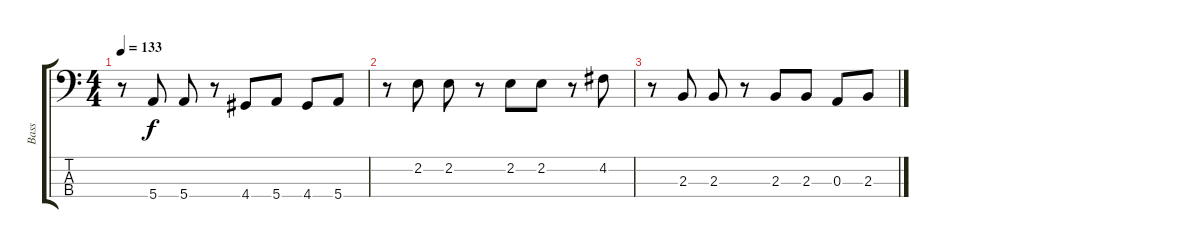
\track ("Bass" "Bass") {instrument electricbassfinger}
\staff {score tabs}
\tuning (G2 D2 A1 E1) {hide}
\ts (4 4)
\tempo 133
\clef f4
\ks c
r.8{dy f} 5.4.8 5.4.8 r.8 4.4.8 5.4.8 4.4.8 5.4.8 |
r.8 2.2.8 2.2.8 r.8 2.2.8 2.2.8 r.8 4.2.8 |
r.8 2.3.8 2.3.8 r.8 2.3.8 2.3.8 0.3.8 2.3.8
